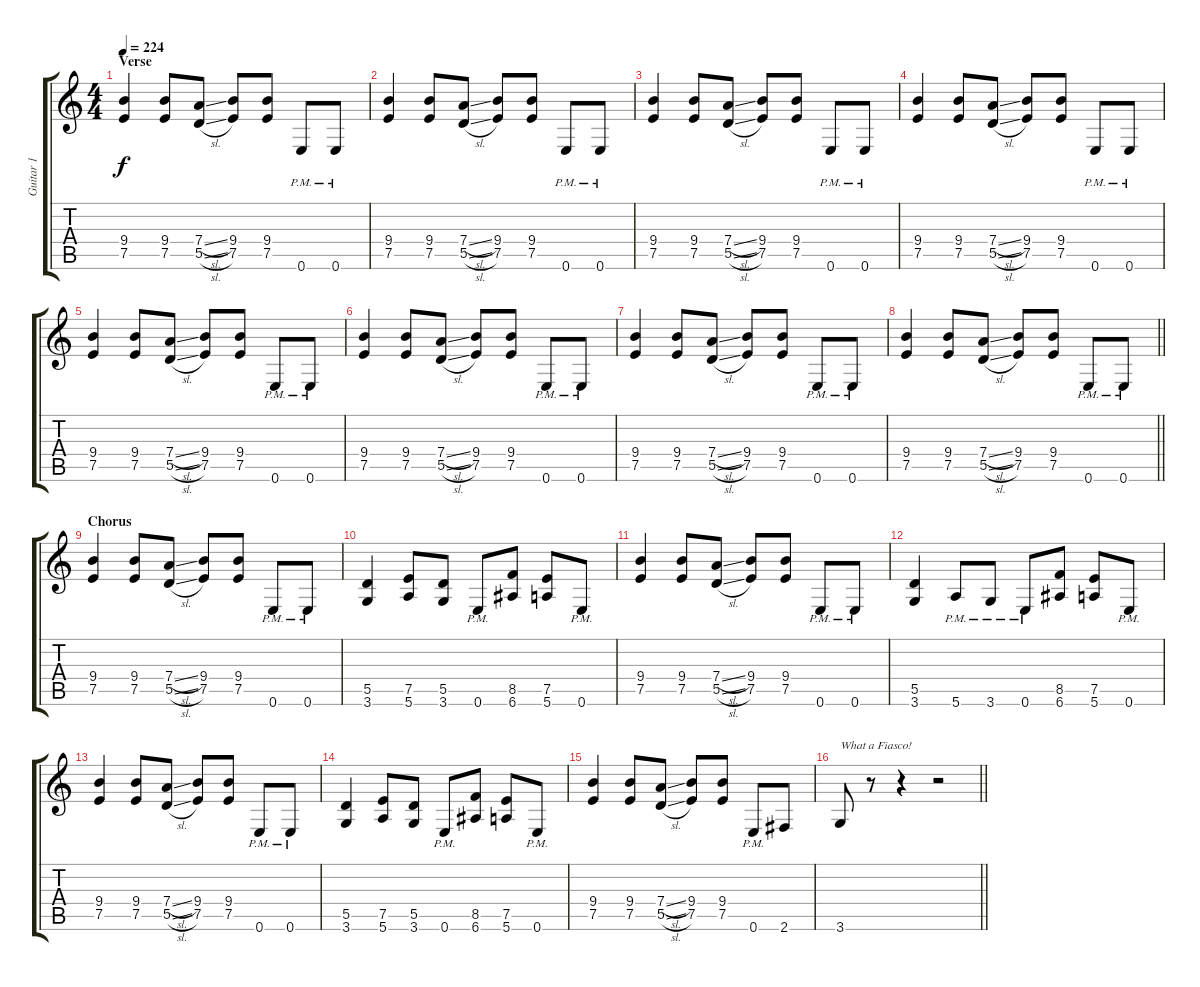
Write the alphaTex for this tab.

\track ("Guitar 1" "Guitar 1") {instrument acousticguitarsteel}
\staff {score tabs}
\tuning (E4 B3 G3 D3 A2 E2) {hide}
\ts (4 4)
\section ("" "Verse")
\tempo 224
\clef g2
\ks c
(9.4 7.5).4{dy f} (9.4 7.5).8 (7.4{sl} 5.5{sl}).8 (9.4 7.5).8 (9.4 7.5).8 0.6{pm}.8 0.6{pm}.8 |
(9.4 7.5).4 (9.4 7.5).8 (7.4{sl} 5.5{sl}).8 (9.4 7.5).8 (9.4 7.5).8 0.6{pm}.8 0.6{pm}.8 |
(9.4 7.5).4 (9.4 7.5).8 (7.4{sl} 5.5{sl}).8 (9.4 7.5).8 (9.4 7.5).8 0.6{pm}.8 0.6{pm}.8 |
(9.4 7.5).4 (9.4 7.5).8 (7.4{sl} 5.5{sl}).8 (9.4 7.5).8 (9.4 7.5).8 0.6{pm}.8 0.6{pm}.8 |
(9.4 7.5).4 (9.4 7.5).8 (7.4{sl} 5.5{sl}).8 (9.4 7.5).8 (9.4 7.5).8 0.6{pm}.8 0.6{pm}.8 |
(9.4 7.5).4 (9.4 7.5).8 (7.4{sl} 5.5{sl}).8 (9.4 7.5).8 (9.4 7.5).8 0.6{pm}.8 0.6{pm}.8 |
(9.4 7.5).4 (9.4 7.5).8 (7.4{sl} 5.5{sl}).8 (9.4 7.5).8 (9.4 7.5).8 0.6{pm}.8 0.6{pm}.8 |
\barLineRight lightlight
(9.4 7.5).4 (9.4 7.5).8 (7.4{sl} 5.5{sl}).8 (9.4 7.5).8 (9.4 7.5).8 0.6{pm}.8 0.6{pm}.8 |
\section ("" "Chorus")
(9.4 7.5).4 (9.4 7.5).8 (7.4{sl} 5.5{sl}).8 (9.4 7.5).8 (9.4 7.5).8 0.6{pm}.8 0.6{pm}.8 |
(5.5 3.6).4 (7.5 5.6).8 (5.5 3.6).8 0.6{pm}.8 (8.5 6.6).8 (7.5 5.6).8 0.6{pm}.8 |
(9.4 7.5).4 (9.4 7.5).8 (7.4{sl} 5.5{sl}).8 (9.4 7.5).8 (9.4 7.5).8 0.6{pm}.8 0.6{pm}.8 |
(5.5 3.6).4 5.6{pm}.8 3.6{pm}.8 0.6{pm}.8 (8.5 6.6).8 (7.5 5.6).8 0.6{pm}.8 |
(9.4 7.5).4 (9.4 7.5).8 (7.4{sl} 5.5{sl}).8 (9.4 7.5).8 (9.4 7.5).8 0.6{pm}.8 0.6{pm}.8 |
(5.5 3.6).4 (7.5 5.6).8 (5.5 3.6).8 0.6{pm}.8 (8.5 6.6).8 (7.5 5.6).8 0.6{pm}.8 |
(9.4 7.5).4 (9.4 7.5).8 (7.4{sl} 5.5{sl}).8 (9.4 7.5).8 (9.4 7.5).8 0.6{pm}.8 2.6.8 |
\barLineRight lightlight
3.6.8{txt "What a Fiasco!"} r.8 r.4 r.2
